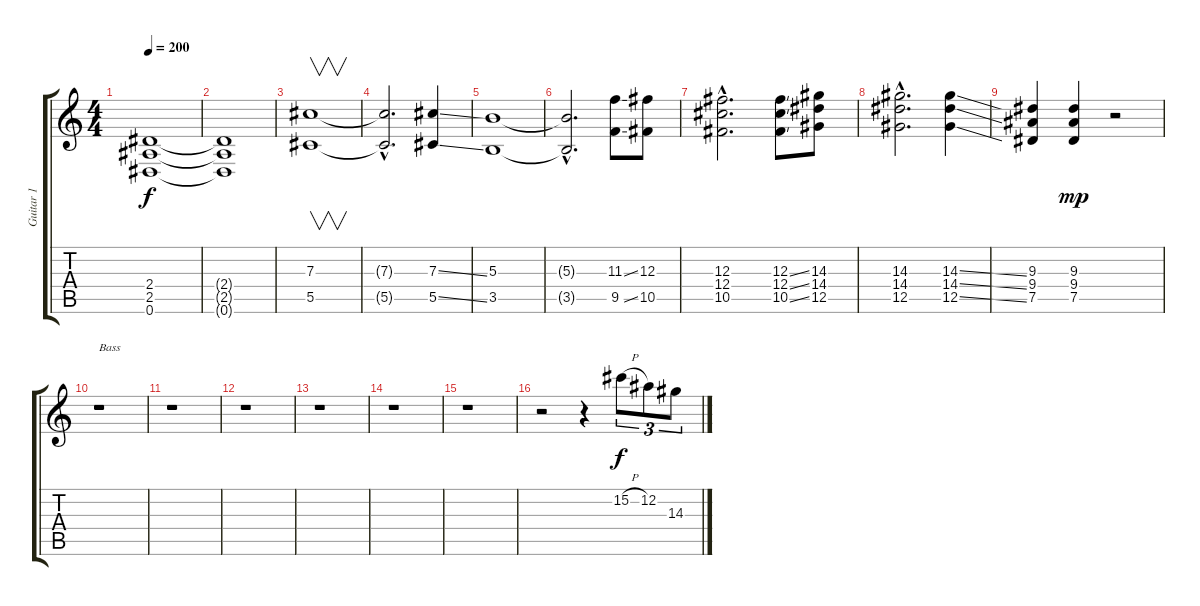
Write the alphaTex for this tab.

\track ("Guitar 1" "Guitar 1") {instrument distortionguitar}
\staff {score tabs}
\tuning (Eb4 Bb3 Gb3 Db3 Ab2 Eb2) {hide}
\ts (4 4)
\tempo 200
\clef g2
\ks c
(2.4 2.5 0.6).1{dy f} |
(2.4{t} 2.5{t} 0.6{t}).1 |
(7.3 5.5).1{v} |
(7.3{hac t} 5.5{hac t}).2{d} (7.3{ss} 5.5{ss}).4 |
(5.3 3.5).1 |
(5.3{hac t} 3.5{hac t}).2{d} (11.3{ss} 9.5{ss}).8 (12.3 10.5).8 |
(12.3{hac} 12.4{hac} 10.5{hac}).2{d} (12.3{ss} 12.4{ss} 10.5{ss}).8 (14.3 14.4 12.5).8 |
(14.3{hac} 14.4{hac} 12.5{hac}).2{d} (14.3{ss} 14.4{ss} 12.5{ss}).4 |
(9.3 9.4 7.5).4 (9.3 9.4 7.5).4{dy mp} r.2 |
r.1{txt "Bass"} |
r.1 |
r.1 |
r.1 |
r.1 |
r.1 |
r.2 r.4 15.2{h}.8{tu (3 2) dy f} 12.2.8{tu (3 2)} 14.3.8{tu (3 2)}
